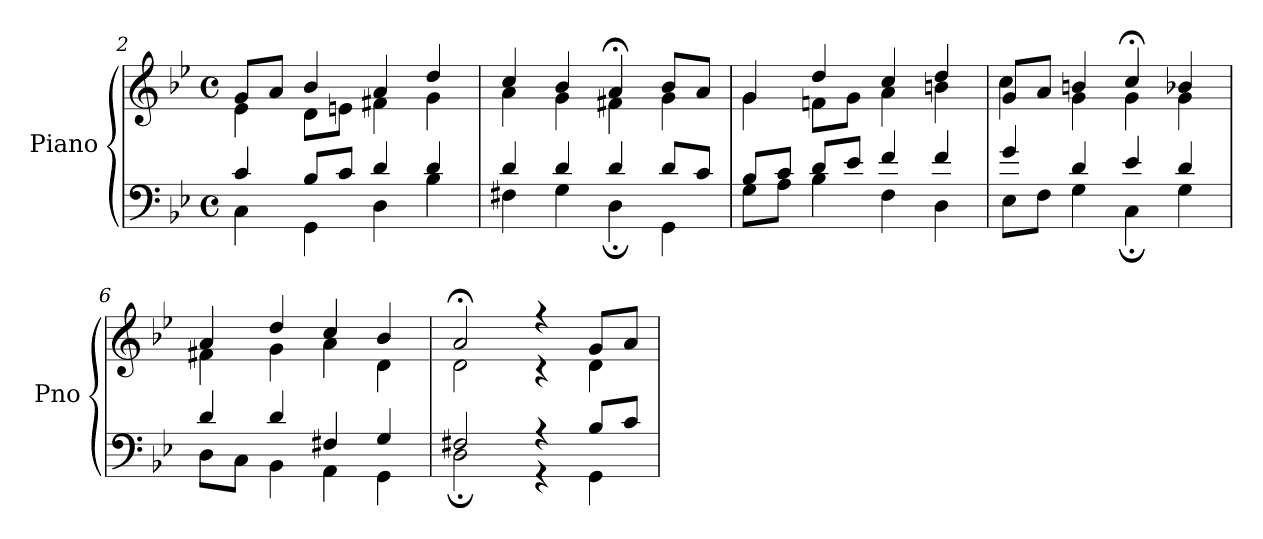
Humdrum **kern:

**kern	**kern
*part1	*part1
*staff2	*staff1
*I"Piano	*
*I'Pno	*
*clefF4	*clefG2
*k[b-e-]	*k[b-e-]
*M4/4	*M4/4
*met(c)	*met(c)
=2	=2
*^	*^
4c/	4C\	8g/L	4e-\
.	.	8a/J	.
8B-/L	4GG\	4b-/	8d\L
8c/J	.	.	8en\J
4d/	4D\	4a/	4f#X\
4d/	4B-\	4dd/	4g\
=3	=3	=3	=3
4d/	4F#X\	4cc/	4a\
4d/	4G\	4b-/	4g\
4d/	4D;\	4a;</	4f#X\
8d/L	4GG\	8b-/L	4g\
8c/J	.	8a/J	.
=4	=4	=4	=4
8B-/L	8G\L	4g/	4g\
8c/J	8A\J	.	.
8d/L	4B-\	4dd/	8fn\L
8e-/J	.	.	8g\J
4f/	4F\	4cc/	4a\
4f/	4D\	4dd/	4bn\
=5	=5	=5	=5
4g/	8E-\L	8g/L	4cc\
.	8F\J	8a/J	.
4d/	4G\	4bn/	4g\
4e-/	4C;\	4cc;</	4g\
4d/	4G\	4b-X/	4g\
=6	=6	=6	=6
4d/	8D\L	4a/	4f#X\
.	8C\J	.	.
4d/	4BB-\	4dd/	4g\
4F#X/	4AA\	4cc/	4a\
4G/	4GG\	4b-/	4d\
=7	=7	=7	=7
2F#X/	2D;\	2a;</	2d\
4r	4r	4r	4r
8B-/L	4GG\	8g/L	4d\
8c/J	.	8a/J	.
*v	*v	*	*
*	*v	*v
=	=
*-	*-
